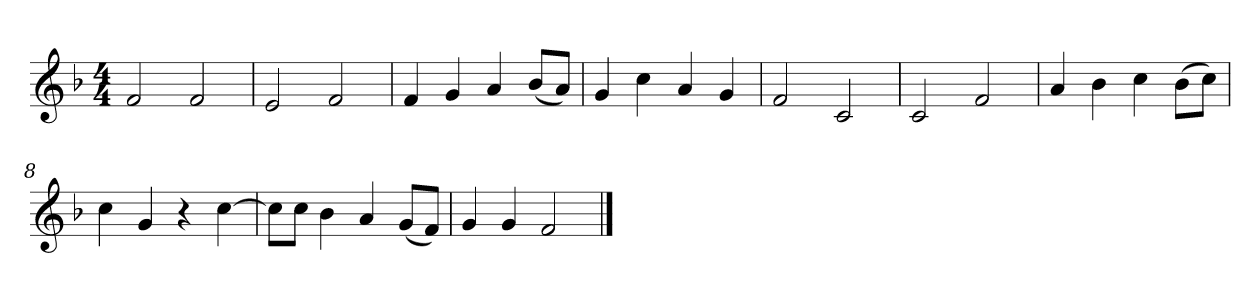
**kern
*part1
*staff1
*k[b-]
*M4/4
*MM120
=1
2f
2f
=2
2e
2f
=3
4f
4g
4a
(8b-L
8aJ)
=4
4g
4cc
4a
4g
=5
2f
2c
=6
2c
2f
=7
4a
4b-
4cc
(8b-L
8ccJ)
=8
4cc
4g
4r
[4cc
=9
8ccL]
8ccJ
4b-
4a
(8gL
8fJ)
=10
4g
4g
2f
==
*-
